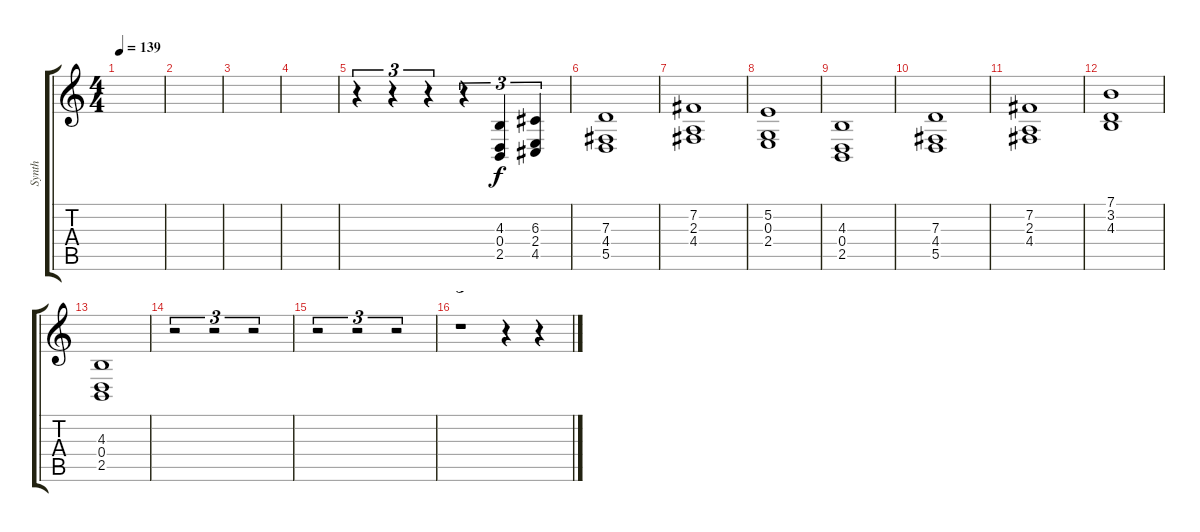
\track ("Synth" "Synth") {instrument pad4choir}
\staff {score tabs}
\tuning (E4 B3 G3 D3 A2 D2) {hide}
\ts (4 4)
\tempo 139
\clef g2
\ks c
|
|
|
|
r.4{tu (3 2)} r.4{tu (3 2)} r.4{tu (3 2)} r.4{tu (3 2)} (4.3 0.4 2.5).4{tu (3 2)} (6.3 2.4 4.5).4{tu (3 2)} |
(7.3 4.4 5.5).1 |
(7.2 2.3 4.4).1 |
(5.2 0.3 2.4).1 |
(4.3 0.4 2.5).1 |
(7.3 4.4 5.5).1 |
(7.2 2.3 4.4).1 |
(7.1 3.2 4.3).1 |
(4.3 0.4 2.5).1 |
r.2{tu (3 2)} r.2{tu (3 2)} r.2{tu (3 2)} |
r.2{tu (3 2)} r.2{tu (3 2)} r.2{tu (3 2)} |
r.1{tu (3 2)} r.4{tu (3 2)} r.4{tu (3 2)}
